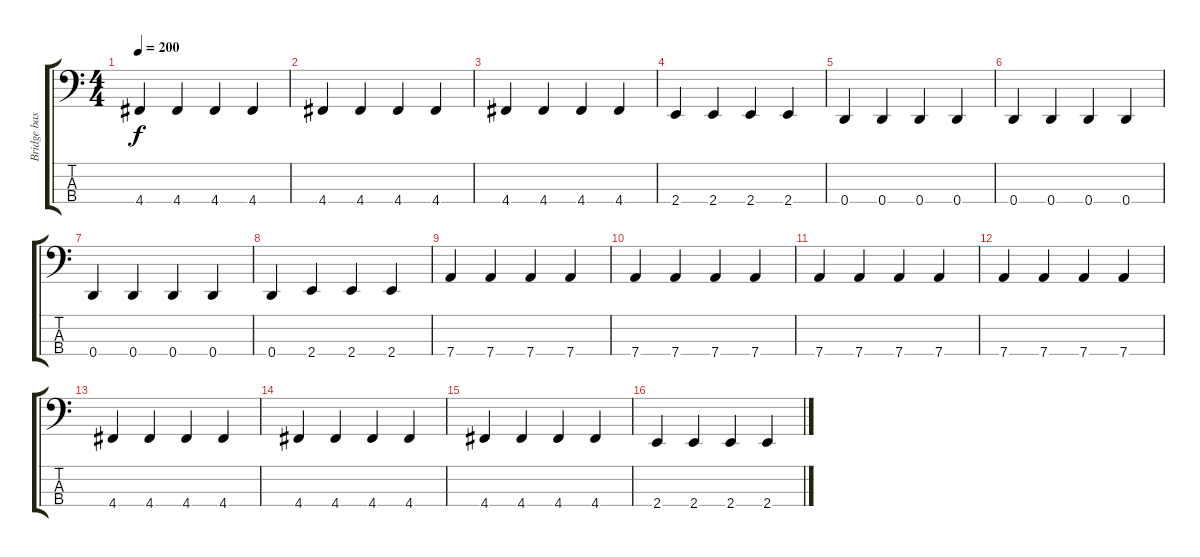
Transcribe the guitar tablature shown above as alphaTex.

\track ("Bridge bass" "Bridge bas") {instrument electricbasspick}
\staff {score tabs}
\tuning (G2 D2 A1 D1) {hide}
\ts (4 4)
\tempo 200
\clef f4
\ks c
4.4.4{dy f} 4.4.4 4.4.4 4.4.4 |
4.4.4 4.4.4 4.4.4 4.4.4 |
4.4.4 4.4.4 4.4.4 4.4.4 |
2.4.4 2.4.4 2.4.4 2.4.4 |
0.4.4 0.4.4 0.4.4 0.4.4 |
0.4.4 0.4.4 0.4.4 0.4.4 |
0.4.4 0.4.4 0.4.4 0.4.4 |
0.4.4 2.4.4 2.4.4 2.4.4 |
7.4.4 7.4.4 7.4.4 7.4.4 |
7.4.4 7.4.4 7.4.4 7.4.4 |
7.4.4 7.4.4 7.4.4 7.4.4 |
7.4.4 7.4.4 7.4.4 7.4.4 |
4.4.4 4.4.4 4.4.4 4.4.4 |
4.4.4 4.4.4 4.4.4 4.4.4 |
4.4.4 4.4.4 4.4.4 4.4.4 |
2.4.4 2.4.4 2.4.4 2.4.4
